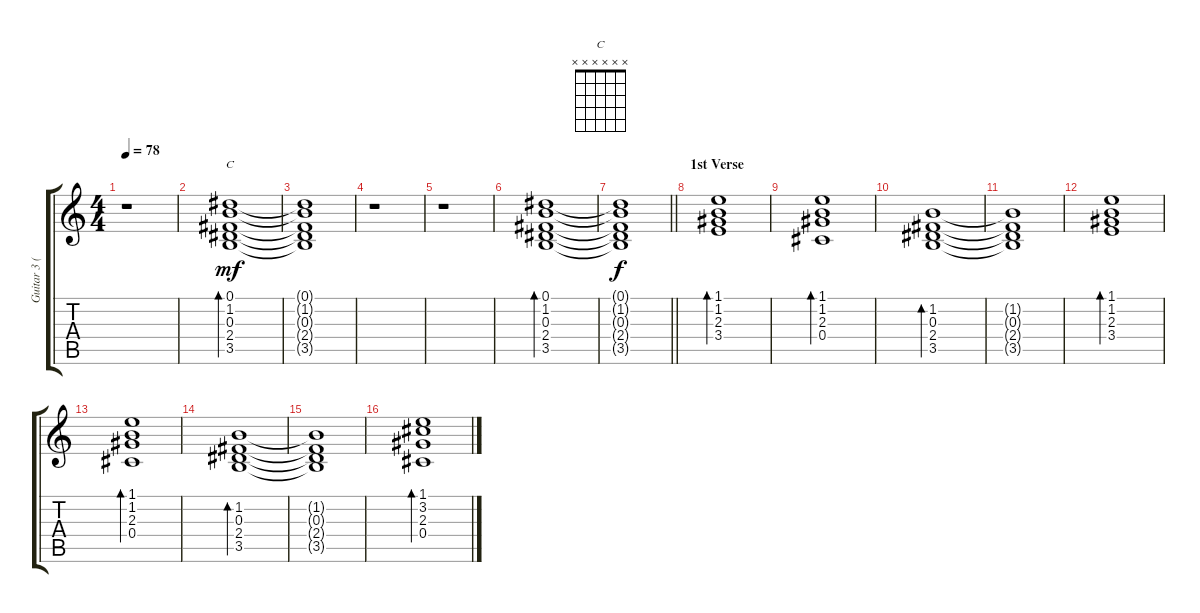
\track ("Guitar 3 (Slash)" "Guitar 3 (") {instrument acousticguitarsteel}
\staff {score tabs}
\tuning (Eb4 Bb3 Gb3 Db3 Ab2 Eb2) {hide}
\chord ("C" x x x x x x)
\ts (4 4)
\tempo 78
\clef g2
\ks c
r.1{dy mf} |
(0.1 1.2 0.3 2.4 3.5).1{bd 120 ch "C"} |
(0.1{t} 1.2{t} 0.3{t} 2.4{t} 3.5{t}).1 |
r.1 |
r.1 |
(0.1 1.2 0.3 2.4 3.5).1{bd 120} |
\barLineRight lightlight
(0.1{t} 1.2{t} 0.3{t} 2.4{t} 3.5{t}).1{dy f} |
\section ("" "1st Verse")
(1.1 1.2 2.3 3.4).1{bd 120} |
(1.1 1.2 2.3 0.4).1{bd 120} |
(1.2 0.3 2.4 3.5).1{bd 120} |
(1.2{t} 0.3{t} 2.4{t} 3.5{t}).1 |
(1.1 1.2 2.3 3.4).1{bd 120} |
(1.1 1.2 2.3 0.4).1{bd 120} |
(1.2 0.3 2.4 3.5).1{bd 120} |
(1.2{t} 0.3{t} 2.4{t} 3.5{t}).1 |
(1.1 3.2 2.3 0.4).1{bd 120}
